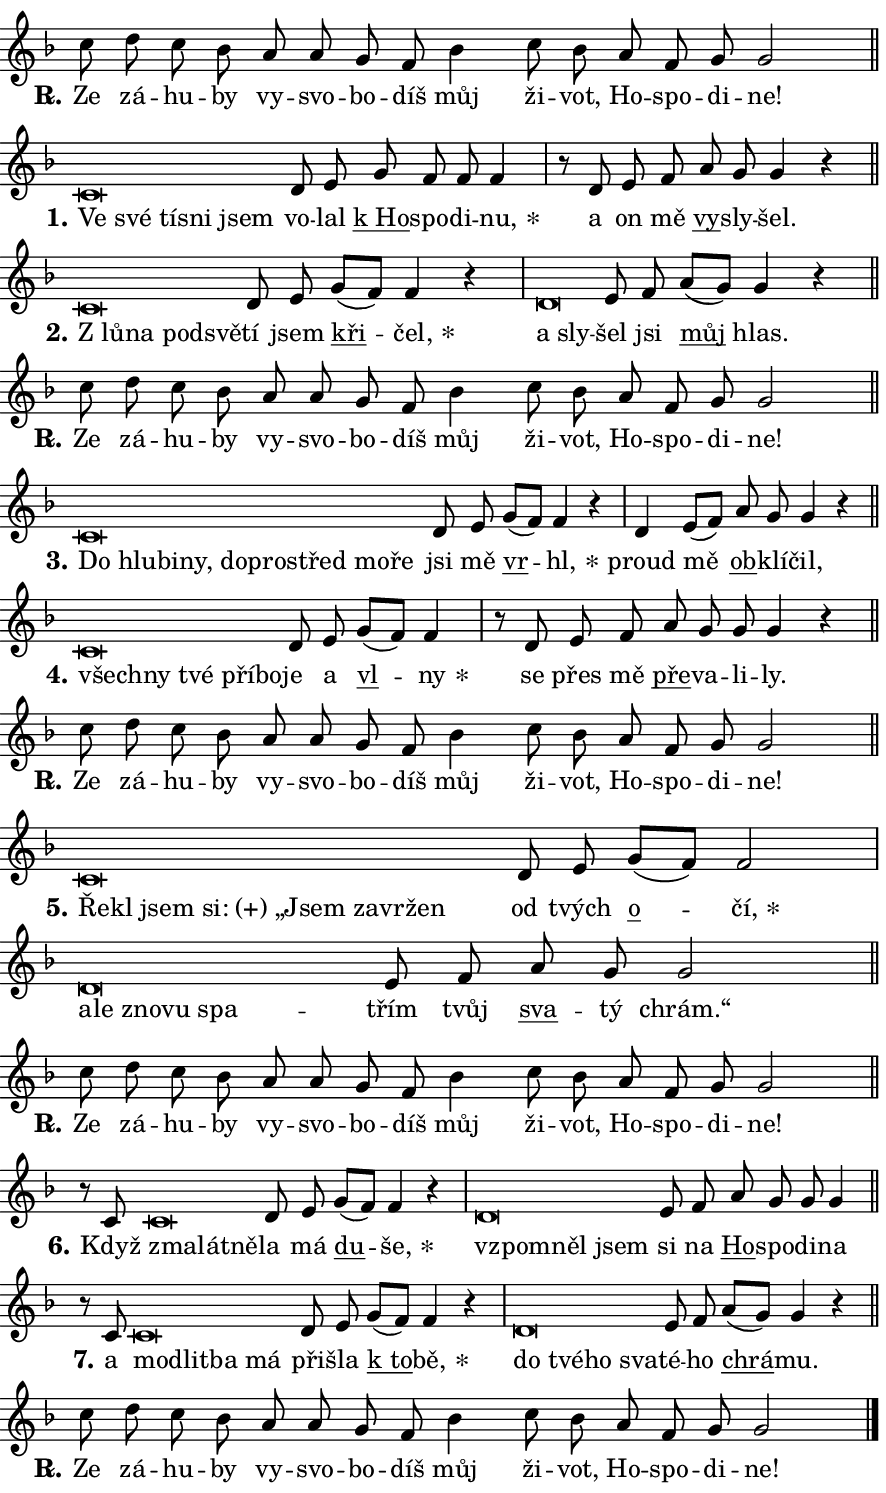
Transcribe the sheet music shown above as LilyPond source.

\version "2.24.0"
\header { tagline = "" }
\paper {
  indent = 0\cm
  top-margin = 0\cm
  right-margin = 0.13\cm % to fit lyric hyphens
  bottom-margin = 0\cm
  left-margin = 0\cm
  paper-width = 15\cm
  page-breaking = #ly:one-page-breaking
  system-system-spacing.basic-distance = #11
  score-system-spacing.basic-distance = #11
  ragged-last = ##f
}


%% Author: Thomas Morley
%% https://lists.gnu.org/archive/html/lilypond-user/2020-05/msg00002.html
#(define (line-position grob)
"Returns position of @var[grob} in current system:
   @code{'start}, if at first time-step
   @code{'end}, if at last time-step
   @code{'middle} otherwise
"
  (let* ((col (ly:item-get-column grob))
         (ln (ly:grob-object col 'left-neighbor))
         (rn (ly:grob-object col 'right-neighbor))
         (col-to-check-left (if (ly:grob? ln) ln col))
         (col-to-check-right (if (ly:grob? rn) rn col))
         (break-dir-left
           (and
             (ly:grob-property col-to-check-left 'non-musical #f)
             (ly:item-break-dir col-to-check-left)))
         (break-dir-right
           (and
             (ly:grob-property col-to-check-right 'non-musical #f)
             (ly:item-break-dir col-to-check-right))))
        (cond ((eqv? 1 break-dir-left) 'start)
              ((eqv? -1 break-dir-right) 'end)
              (else 'middle))))

#(define (tranparent-at-line-position vctor)
  (lambda (grob)
  "Relying on @code{line-position} select the relevant enry from @var{vctor}.
Used to determine transparency,"
    (case (line-position grob)
      ((end) (not (vector-ref vctor 0)))
      ((middle) (not (vector-ref vctor 1)))
      ((start) (not (vector-ref vctor 2))))))

noteHeadBreakVisibility =
#(define-music-function (break-visibility)(vector?)
"Makes @code{NoteHead}s transparent relying on @var{break-visibility}"
#{
  \override NoteHead.transparent =
    #(tranparent-at-line-position break-visibility)
#})

#(define delete-ledgers-for-transparent-note-heads
  (lambda (grob)
    "Reads whether a @code{NoteHead} is transparent.
If so this @code{NoteHead} is removed from @code{'note-heads} from
@var{grob}, which is supposed to be @code{LedgerLineSpanner}.
As a result ledgers are not printed for this @code{NoteHead}"
    (let* ((nhds-array (ly:grob-object grob 'note-heads))
           (nhds-list
             (if (ly:grob-array? nhds-array)
                 (ly:grob-array->list nhds-array)
                 '()))
           ;; Relies on the transparent-property being done before
           ;; Staff.LedgerLineSpanner.after-line-breaking is executed.
           ;; This is fragile ...
           (to-keep
             (remove
               (lambda (nhd)
                 (ly:grob-property nhd 'transparent #f))
               nhds-list)))
      ;; TODO find a better method to iterate over grob-arrays, similiar
      ;; to filter/remove etc for lists
      ;; For now rebuilt from scratch
      (set! (ly:grob-object grob 'note-heads)  '())
      (for-each
        (lambda (nhd)
          (ly:pointer-group-interface::add-grob grob 'note-heads nhd))
        to-keep))))

squashNotes = {
  \override NoteHead.X-extent = #'(-0.2 . 0.2)
  \override NoteHead.Y-extent = #'(-0.75 . 0)
  \override NoteHead.stencil =
    #(lambda (grob)
       (let ((pos (ly:grob-property grob 'staff-position)))
         (begin
           (if (< pos -7) (display "ERROR: Lower brevis then expected\n") (display ""))
           (if (<= pos -6) ly:text-interface::print ly:note-head::print))))
}
unSquashNotes = {
  \revert NoteHead.X-extent
  \revert NoteHead.Y-extent
  \revert NoteHead.stencil
}

hideNotes = \noteHeadBreakVisibility #begin-of-line-visible
unHideNotes = \noteHeadBreakVisibility #all-visible

% work-around for resetting accidentals
% https://lilypond.org/doc/v2.23/Documentation/notation/displaying-rhythms#unmetered-music
cadenzaMeasure = {
  \cadenzaOff
  \partial 1024 s1024
  \cadenzaOn
}

#(define-markup-command (accent layout props text) (markup?)
  "Underline accented syllable"
  (interpret-markup layout props
    #{\markup \override #'(offset . 4.3) \underline { #text }#}))

responsum = \markup \concat {
  "R" \hspace #-1.05 \path #0.1 #'((moveto 0 0.07) (lineto 0.9 0.8)) \hspace #0.05 "."
}

spaceSize = #0.6828661417322834 % exact space size for TeX Gyre Schola

\layout {
  \context {
    \Staff
    \remove "Time_signature_engraver"
    \override LedgerLineSpanner.after-line-breaking = #delete-ledgers-for-transparent-note-heads
  }
  \context {
    \Lyrics {
      \override LyricSpace.minimum-distance = \spaceSize
      \override LyricText.font-name = #"TeX Gyre Schola"
      \override LyricText.font-size = 1
      \override StanzaNumber.font-name = #"TeX Gyre Schola Bold"
      \override StanzaNumber.font-size = 1
    }
  }
  \context {
    \Score 
    \override NoteHead.text =
      #(lambda (grob) 
        (let ((pos (ly:grob-property grob 'staff-position)))
          #{\markup {
            \combine
              \halign #-0.55 \raise #(if (= pos -6) 0 0.5) \override #'(thickness . 2) \draw-line #'(3.2 . 0)
              \musicglyph "noteheads.sM1"
          }#}))
  }
}

% magnetic-lyrics.ily
%
%   written by
%     Jean Abou Samra <jean@abou-samra.fr>
%     Werner Lemberg <wl@gnu.org>
%
%   adapted by
%     Jiri Hon <jiri.hon@gmail.com>
%
% Version 2022-Apr-15

% https://www.mail-archive.com/lilypond-user@gnu.org/msg149350.html

#(define (Left_hyphen_pointer_engraver context)
   "Collect syllable-hyphen-syllable occurrences in lyrics and store
them in properties.  This engraver only looks to the left.  For
example, if the lyrics input is @code{foo -- bar}, it does the
following.

@itemize @bullet
@item
Set the @code{text} property of the @code{LyricHyphen} grob between
@q{foo} and @q{bar} to @code{foo}.

@item
Set the @code{left-hyphen} property of the @code{LyricText} grob with
text @q{foo} to the @code{LyricHyphen} grob between @q{foo} and
@q{bar}.
@end itemize

Use this auxiliary engraver in combination with the
@code{lyric-@/text::@/apply-@/magnetic-@/offset!} hook."
   (let ((hyphen #f)
         (text #f))
     (make-engraver
      (acknowledgers
       ((lyric-syllable-interface engraver grob source-engraver)
        (set! text grob)))
      (end-acknowledgers
       ((lyric-hyphen-interface engraver grob source-engraver)
        ;(when (not (grob::has-interface grob 'lyric-space-interface))
          (set! hyphen grob)));)
      ((stop-translation-timestep engraver)
       (when (and text hyphen)
         (ly:grob-set-object! text 'left-hyphen hyphen))
       (set! text #f)
       (set! hyphen #f)))))

#(define (lyric-text::apply-magnetic-offset! grob)
   "If the space between two syllables is less than the value in
property @code{LyricText@/.details@/.squash-threshold}, move the right
syllable to the left so that it gets concatenated with the left
syllable.

Use this function as a hook for
@code{LyricText@/.after-@/line-@/breaking} if the
@code{Left_@/hyphen_@/pointer_@/engraver} is active."
   (let ((hyphen (ly:grob-object grob 'left-hyphen #f)))
     (when hyphen
       (let ((left-text (ly:spanner-bound hyphen LEFT)))
         (when (grob::has-interface left-text 'lyric-syllable-interface)
           (let* ((common (ly:grob-common-refpoint grob left-text X))
                  (this-x-ext (ly:grob-extent grob common X))
                  (left-x-ext
                   (begin
                     ;; Trigger magnetism for left-text.
                     (ly:grob-property left-text 'after-line-breaking)
                     (ly:grob-extent left-text common X)))
                  ;; `delta` is the gap width between two syllables.
                  (delta (- (interval-start this-x-ext)
                            (interval-end left-x-ext)))
                  (details (ly:grob-property grob 'details))
                  (threshold (assoc-get 'squash-threshold details 0.2)))
             (when (< delta threshold)
               (let* (;; We have to manipulate the input text so that
                      ;; ligatures crossing syllable boundaries are not
                      ;; disabled.  For languages based on the Latin
                      ;; script this is essentially a beautification.
                      ;; However, for non-Western scripts it can be a
                      ;; necessity.
                      (lt (ly:grob-property left-text 'text))
                      (rt (ly:grob-property grob 'text))
                      (is-space (grob::has-interface hyphen 'lyric-space-interface))
                      (space (if is-space " " ""))
                      (extra-delta (if is-space spaceSize 0))
                      ;; Append new syllable.
                      (ltrt-space (if (and (string? lt) (string? rt))
                                (string-append lt space rt)
                                (make-concat-markup (list lt space rt))))
                      ;; Right-align `ltrt` to the right side.
                      (ltrt-space-markup (grob-interpret-markup
                               grob
                               (make-translate-markup
                                (cons (interval-length this-x-ext) 0)
                                (make-right-align-markup ltrt-space)))))
                 (begin
                   ;; Don't print `left-text`.
                   (ly:grob-set-property! left-text 'stencil #f)
                   ;; Set text and stencil (which holds all collected
                   ;; syllables so far) and shift it to the left.
                   (ly:grob-set-property! grob 'text ltrt-space)
                   (ly:grob-set-property! grob 'stencil ltrt-space-markup)
                   (ly:grob-translate-axis! grob (- (- delta extra-delta)) X))))))))))


#(define (lyric-hyphen::displace-bounds-first grob)
   ;; Make very sure this callback isn't triggered too early.
   (let ((left (ly:spanner-bound grob LEFT))
         (right (ly:spanner-bound grob RIGHT)))
     (ly:grob-property left 'after-line-breaking)
     (ly:grob-property right 'after-line-breaking)
     (ly:lyric-hyphen::print grob)))

squashThreshold = #0.4

\layout {
  \context {
    \Lyrics
    \consists #Left_hyphen_pointer_engraver
    \override LyricText.after-line-breaking =
      #lyric-text::apply-magnetic-offset!
    \override LyricHyphen.stencil = #lyric-hyphen::displace-bounds-first
    \override LyricText.details.squash-threshold = \squashThreshold
    \override LyricHyphen.minimum-distance = 0
    \override LyricHyphen.minimum-length = \squashThreshold
  }
}

squashText = \override LyricText.details.squash-threshold = 9999
unSquashText = \override LyricText.details.squash-threshold = \squashThreshold

leftText = \override LyricText.self-alignment-X = #LEFT
unLeftText = \revert LyricText.self-alignment-X

starOffset = #(lambda (grob) 
                (let ((x_offset (ly:self-alignment-interface::aligned-on-x-parent grob)))
                  (if (= x_offset 0) 0 (+ x_offset 1.2))))

star = #(define-music-function (syllable)(string?)
"Append star separator at the end of a syllable"
#{
  \once \override LyricText.X-offset = #starOffset
  \lyricmode { \markup {
    #syllable
    \override #'((font-name . "TeX Gyre Schola Bold")) \hspace #0.2 \lower #0.65 \larger "*"
  } }
#})

starAccent = #(define-music-function (syllable)(string?)
"Append star separator at the end of a syllable and make accent"
#{
  \once \override LyricText.X-offset = #starOffset
  \lyricmode { \markup {
    \accent #syllable
    \override #'((font-name . "TeX Gyre Schola Bold")) \hspace #0.2 \lower #0.65 \larger "*"
  } }
#})

breath = #(define-music-function (syllable)(string?)
"Append breathing indicator at the end of a syllable"
#{
  \lyricmode { \markup { #syllable "+" } }
#})

optionalBreath = #(define-music-function (syllable)(string?)
"Append optional breathing indicator at the end of a syllable"
#{
  \lyricmode { \markup { #syllable "(+)" } }
#})


\score {
    <<
        \new Voice = "melody" { \cadenzaOn \key f \major \relative { c''8 d c bes \bar "" a a \bar "" g f \bar "" bes4 \bar "" c8 bes \bar "" a f g g2 \cadenzaMeasure \bar "||" \break } }
        \new Lyrics \lyricsto "melody" { \lyricmode { \set stanza = \responsum
Ze zá -- hu -- by vy -- svo -- bo -- díš můj ži -- vot, Ho -- spo -- di -- ne! } }
    >>
    \layout {}
}

\score {
    <<
        \new Voice = "melody" { \cadenzaOn \key f \major \relative { \squashNotes c'\breve*1/16 \hideNotes \breve*1/16 \bar "" \breve*1/16 \bar "" \breve*1/16 \breve*1/16 \bar "" \unHideNotes \unSquashNotes d8 e \bar "" g f f f4 \cadenzaMeasure \bar "|" r8 d8 e8 f \bar "" a g g4 r \cadenzaMeasure \bar "||" \break } }
        \new Lyrics \lyricsto "melody" { \lyricmode { \set stanza = "1."
\leftText Ve \squashText své tí -- sni jsem \unLeftText \unSquashText vo -- lal \markup \accent "k Ho" -- spo -- di -- \star nu, a on mě \markup \accent vy -- sly -- šel. } }
    >>
    \layout {}
}

\score {
    <<
        \new Voice = "melody" { \cadenzaOn \key f \major \relative { \squashNotes c'\breve*1/16 \hideNotes \breve*1/16 \bar "" \breve*1/16 \breve*1/16 \bar "" \unHideNotes \unSquashNotes d8 e \bar "" g[( f)] f4 r \cadenzaMeasure \bar "|" \squashNotes d\breve*1/16 \hideNotes \breve*1/16 \bar "" \unHideNotes \unSquashNotes e8 f \bar "" a[( g)] g4 r \cadenzaMeasure \bar "||" \break } }
        \new Lyrics \lyricsto "melody" { \lyricmode { \set stanza = "2."
\leftText "Z lů" -- \squashText na pod -- svě -- \unLeftText \unSquashText tí jsem \markup \accent kři -- \star čel, \leftText a \squashText sly -- \unLeftText \unSquashText šel jsi \markup \accent můj hlas. } }
    >>
    \layout {}
}

\score {
    <<
        \new Voice = "melody" { \cadenzaOn \key f \major \relative { c''8 d c bes \bar "" a a \bar "" g f \bar "" bes4 \bar "" c8 bes \bar "" a f g g2 \cadenzaMeasure \bar "||" \break } }
        \new Lyrics \lyricsto "melody" { \lyricmode { \set stanza = \responsum
Ze zá -- hu -- by vy -- svo -- bo -- díš můj ži -- vot, Ho -- spo -- di -- ne! } }
    >>
    \layout {}
}

\score {
    <<
        \new Voice = "melody" { \cadenzaOn \key f \major \relative { \squashNotes c'\breve*1/16 \hideNotes \breve*1/16 \bar "" \breve*1/16 \bar "" \breve*1/16 \bar "" \breve*1/16 \bar "" \breve*1/16 \bar "" \breve*1/16 \bar "" \breve*1/16 \breve*1/16 \bar "" \unHideNotes \unSquashNotes d8 e \bar "" g[( f)] f4 r \cadenzaMeasure \bar "|" d4 e8[( f)] \bar "" a g g4 r \cadenzaMeasure \bar "||" \break } }
        \new Lyrics \lyricsto "melody" { \lyricmode { \set stanza = "3."
\leftText Do \squashText hlu -- bi -- ny, do -- pro -- střed mo -- ře \unLeftText \unSquashText jsi mě \markup \accent vr -- \star hl, proud mě \markup \accent ob -- klí -- čil, } }
    >>
    \layout {}
}

\score {
    <<
        \new Voice = "melody" { \cadenzaOn \key f \major \relative { \squashNotes c'\breve*1/16 \hideNotes \breve*1/16 \bar "" \breve*1/16 \bar "" \breve*1/16 \breve*1/16 \bar "" \unHideNotes \unSquashNotes d8 e \bar "" g[( f)] f4 \cadenzaMeasure \bar "|" r8 d8 e8 f \bar "" a g g g4 r \cadenzaMeasure \bar "||" \break } }
        \new Lyrics \lyricsto "melody" { \lyricmode { \set stanza = "4."
\leftText všech -- \squashText ny tvé pří -- bo -- \unLeftText \unSquashText je a \markup \accent vl -- \star ny se přes mě \markup \accent pře -- va -- li -- ly. } }
    >>
    \layout {}
}

\score {
    <<
        \new Voice = "melody" { \cadenzaOn \key f \major \relative { c''8 d c bes \bar "" a a \bar "" g f \bar "" bes4 \bar "" c8 bes \bar "" a f g g2 \cadenzaMeasure \bar "||" \break } }
        \new Lyrics \lyricsto "melody" { \lyricmode { \set stanza = \responsum
Ze zá -- hu -- by vy -- svo -- bo -- díš můj ži -- vot, Ho -- spo -- di -- ne! } }
    >>
    \layout {}
}

\score {
    <<
        \new Voice = "melody" { \cadenzaOn \key f \major \relative { \squashNotes c'\breve*1/16 \hideNotes \breve*1/16 \bar "" \breve*1/16 \bar "" \breve*1/16 \bar "" \breve*1/16 \bar "" \breve*1/16 \bar "" \breve*1/16 \breve*1/16 \bar "" \unHideNotes \unSquashNotes d8 e \bar "" g[( f)] f2 \cadenzaMeasure \bar "|" \squashNotes d\breve*1/16 \hideNotes \breve*1/16 \bar "" \breve*1/16 \bar "" \breve*1/16 \breve*1/16 \bar "" \unHideNotes \unSquashNotes e8 f \bar "" a g g2 \cadenzaMeasure \bar "||" \break } }
        \new Lyrics \lyricsto "melody" { \lyricmode { \set stanza = "5."
\leftText Ře -- \squashText kl jsem \optionalBreath si: „Jsem za -- vr -- žen \unLeftText \unSquashText od tvých \markup \accent o -- \star čí, \leftText a -- \squashText le zno -- vu spa -- \unLeftText \unSquashText třím tvůj \markup \accent sva -- tý chrám.“ } }
    >>
    \layout {}
}

\score {
    <<
        \new Voice = "melody" { \cadenzaOn \key f \major \relative { c''8 d c bes \bar "" a a \bar "" g f \bar "" bes4 \bar "" c8 bes \bar "" a f g g2 \cadenzaMeasure \bar "||" \break } }
        \new Lyrics \lyricsto "melody" { \lyricmode { \set stanza = \responsum
Ze zá -- hu -- by vy -- svo -- bo -- díš můj ži -- vot, Ho -- spo -- di -- ne! } }
    >>
    \layout {}
}

\score {
    <<
        \new Voice = "melody" { \cadenzaOn \key f \major \relative { r8 c'8 \squashNotes c\breve*1/16 \hideNotes \breve*1/16 \breve*1/16 \bar "" \unHideNotes \unSquashNotes d8 e \bar "" g[( f)] f4 r \cadenzaMeasure \bar "|" \squashNotes d\breve*1/16 \hideNotes \breve*1/16 \breve*1/16 \bar "" \unHideNotes \unSquashNotes e8 f \bar "" a g g g4 \cadenzaMeasure \bar "||" \break } }
        \new Lyrics \lyricsto "melody" { \lyricmode { \set stanza = "6."
Když \leftText zma -- \squashText lát -- ně -- \unLeftText \unSquashText la má \markup \accent du -- \star še, \leftText vzpo -- \squashText mněl jsem \unLeftText \unSquashText si na \markup \accent Ho -- spo -- di -- na } }
    >>
    \layout {}
}

\score {
    <<
        \new Voice = "melody" { \cadenzaOn \key f \major \relative { r8 c'8 \squashNotes c\breve*1/16 \hideNotes \breve*1/16 \bar "" \breve*1/16 \breve*1/16 \bar "" \unHideNotes \unSquashNotes d8 e \bar "" g[( f)] f4 r \cadenzaMeasure \bar "|" \squashNotes d\breve*1/16 \hideNotes \breve*1/16 \bar "" \breve*1/16 \breve*1/16 \bar "" \unHideNotes \unSquashNotes e8 f \bar "" a[( g)] g4 r \cadenzaMeasure \bar "||" \break } }
        \new Lyrics \lyricsto "melody" { \lyricmode { \set stanza = "7."
a \leftText mo -- \squashText dlit -- ba má \unLeftText \unSquashText při -- šla \markup \accent "k to" -- \star bě, \leftText do \squashText tvé -- ho sva -- \unLeftText \unSquashText té -- ho \markup \accent chrá -- mu. } }
    >>
    \layout {}
}

\score {
    <<
        \new Voice = "melody" { \cadenzaOn \key f \major \relative { c''8 d c bes \bar "" a a \bar "" g f \bar "" bes4 \bar "" c8 bes \bar "" a f g g2 \cadenzaMeasure \bar "||" \break } \bar "|." }
        \new Lyrics \lyricsto "melody" { \lyricmode { \set stanza = \responsum
Ze zá -- hu -- by vy -- svo -- bo -- díš můj ži -- vot, Ho -- spo -- di -- ne! } }
    >>
    \layout {}
}
